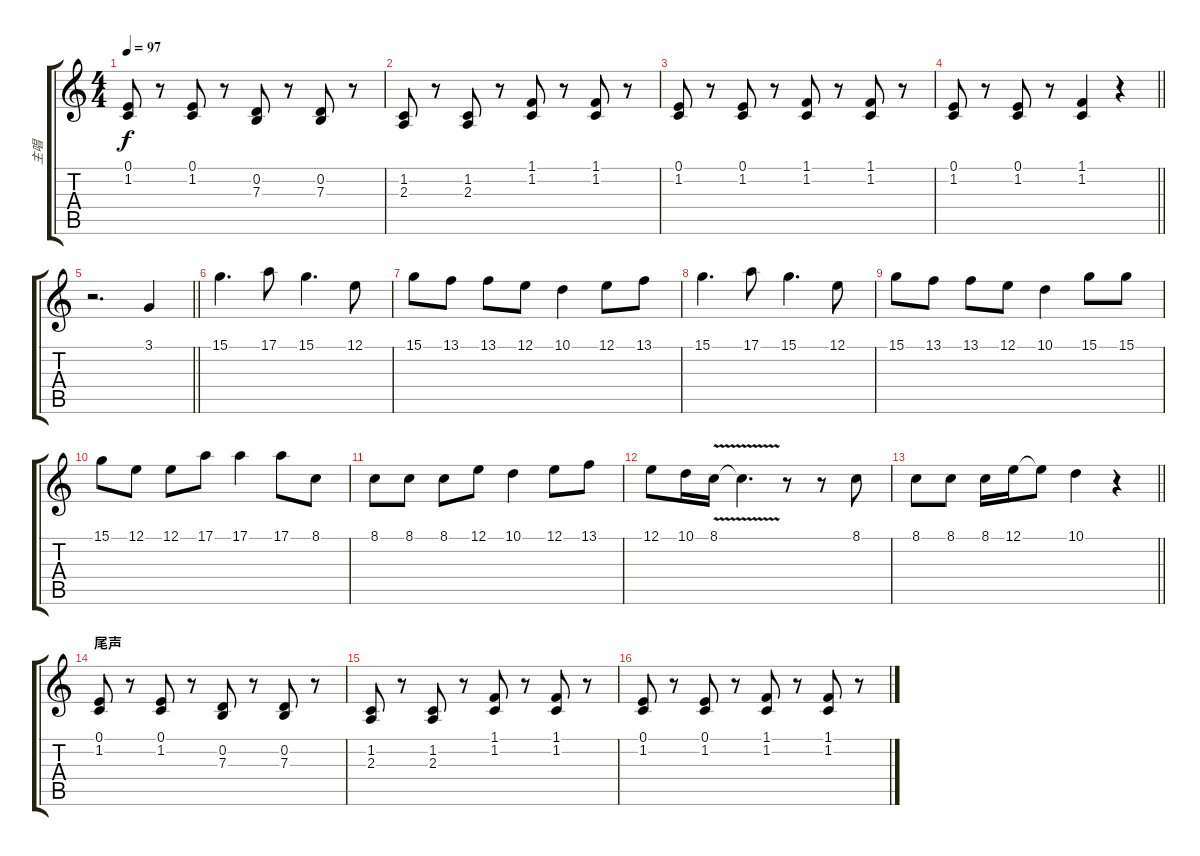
\track ("主唱" "主唱") {instrument harmonica}
\staff {score tabs}
\tuning (E4 B3 G3 D3 A2 E2) {hide}
\ts (4 4)
\tempo 97
\clef g2
\ks c
(0.1 1.2).8{dy f} r.8 (0.1 1.2).8 r.8 (0.2 7.3).8 r.8 (0.2 7.3).8 r.8 |
(1.2 2.3).8 r.8 (1.2 2.3).8 r.8 (1.1 1.2).8 r.8 (1.1 1.2).8 r.8 |
(0.1 1.2).8 r.8 (0.1 1.2).8 r.8 (1.1 1.2).8 r.8 (1.1 1.2).8 r.8 |
\barLineRight lightlight
(0.1 1.2).8 r.8 (0.1 1.2).8 r.8 (1.1 1.2).4 r.4 |
\barLineRight lightlight
r.2{d} 3.1.4 |
\section ("" "")
15.1.4{d} 17.1.8 15.1.4{d} 12.1.8 |
15.1.8 13.1.8 13.1.8 12.1.8 10.1.4 12.1.8 13.1.8 |
15.1.4{d} 17.1.8 15.1.4{d} 12.1.8 |
15.1.8 13.1.8 13.1.8 12.1.8 10.1.4 15.1.8 15.1.8 |
15.1.8 12.1.8 12.1.8 17.1.8 17.1.4 17.1.8 8.1.8 |
8.1.8 8.1.8 8.1.8 12.1.8 10.1.4 12.1.8 13.1.8 |
12.1.8 10.1.16 8.1{v}.16 8.1{t}.4{d} r.8 r.8 8.1.8 |
\barLineRight lightlight
8.1.8 8.1.8 8.1.16 12.1.16 12.1{t}.8 10.1.4 r.4 |
\section ("" "尾声")
(0.1 1.2).8 r.8 (0.1 1.2).8 r.8 (0.2 7.3).8 r.8 (0.2 7.3).8 r.8 |
(1.2 2.3).8 r.8 (1.2 2.3).8 r.8 (1.1 1.2).8 r.8 (1.1 1.2).8 r.8 |
(0.1 1.2).8 r.8 (0.1 1.2).8 r.8 (1.1 1.2).8 r.8 (1.1 1.2).8 r.8
